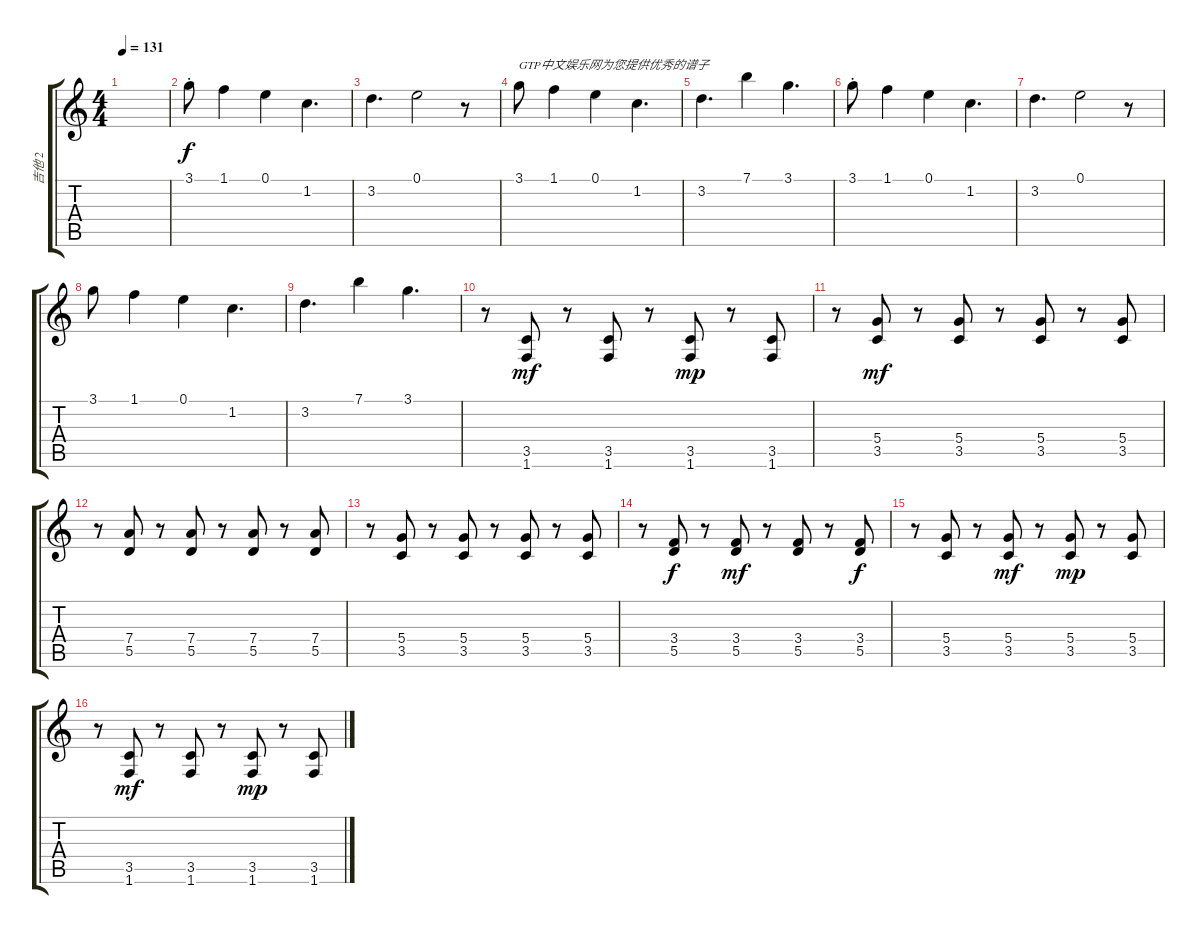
\track ("吉他 2" "吉他 2") {instrument distortionguitar}
\staff {score tabs}
\tuning (E4 B3 G3 D3 A2 E2) {hide}
\ts (4 4)
\tempo 131
\clef g2
\ks c
|
3.1{st}.8 1.1.4 0.1.4 1.2.4{d} |
3.2.4{d} 0.1.2 r.8 |
3.1.8{txt "GTP中文娱乐网为您提供优秀的谱子"} 1.1.4 0.1.4 1.2.4{d} |
3.2.4{d} 7.1.4 3.1.4{d} |
3.1{st}.8 1.1.4 0.1.4 1.2.4{d} |
3.2.4{d} 0.1.2 r.8 |
3.1.8 1.1.4 0.1.4 1.2.4{d} |
3.2.4{d} 7.1.4 3.1.4{d} |
r.8 (3.5 1.6).8{dy mf} r.8 (3.5 1.6).8 r.8 (3.5 1.6).8{dy mp} r.8 (3.5 1.6).8 |
r.8 (5.4 3.5).8{dy mf} r.8 (5.4 3.5).8 r.8 (5.4 3.5).8 r.8 (5.4 3.5).8 |
r.8 (7.4 5.5).8 r.8 (7.4 5.5).8 r.8 (7.4 5.5).8 r.8 (7.4 5.5).8 |
r.8 (5.4 3.5).8 r.8 (5.4 3.5).8 r.8 (5.4 3.5).8 r.8 (5.4 3.5).8 |
r.8 (3.4 5.5).8{dy f} r.8 (3.4 5.5).8{dy mf} r.8 (3.4 5.5).8 r.8 (3.4 5.5).8{dy f} |
r.8 (5.4 3.5).8 r.8 (5.4 3.5).8{dy mf} r.8 (5.4 3.5).8{dy mp} r.8 (5.4 3.5).8 |
r.8 (3.5 1.6).8{dy mf} r.8 (3.5 1.6).8 r.8 (3.5 1.6).8{dy mp} r.8 (3.5 1.6).8
